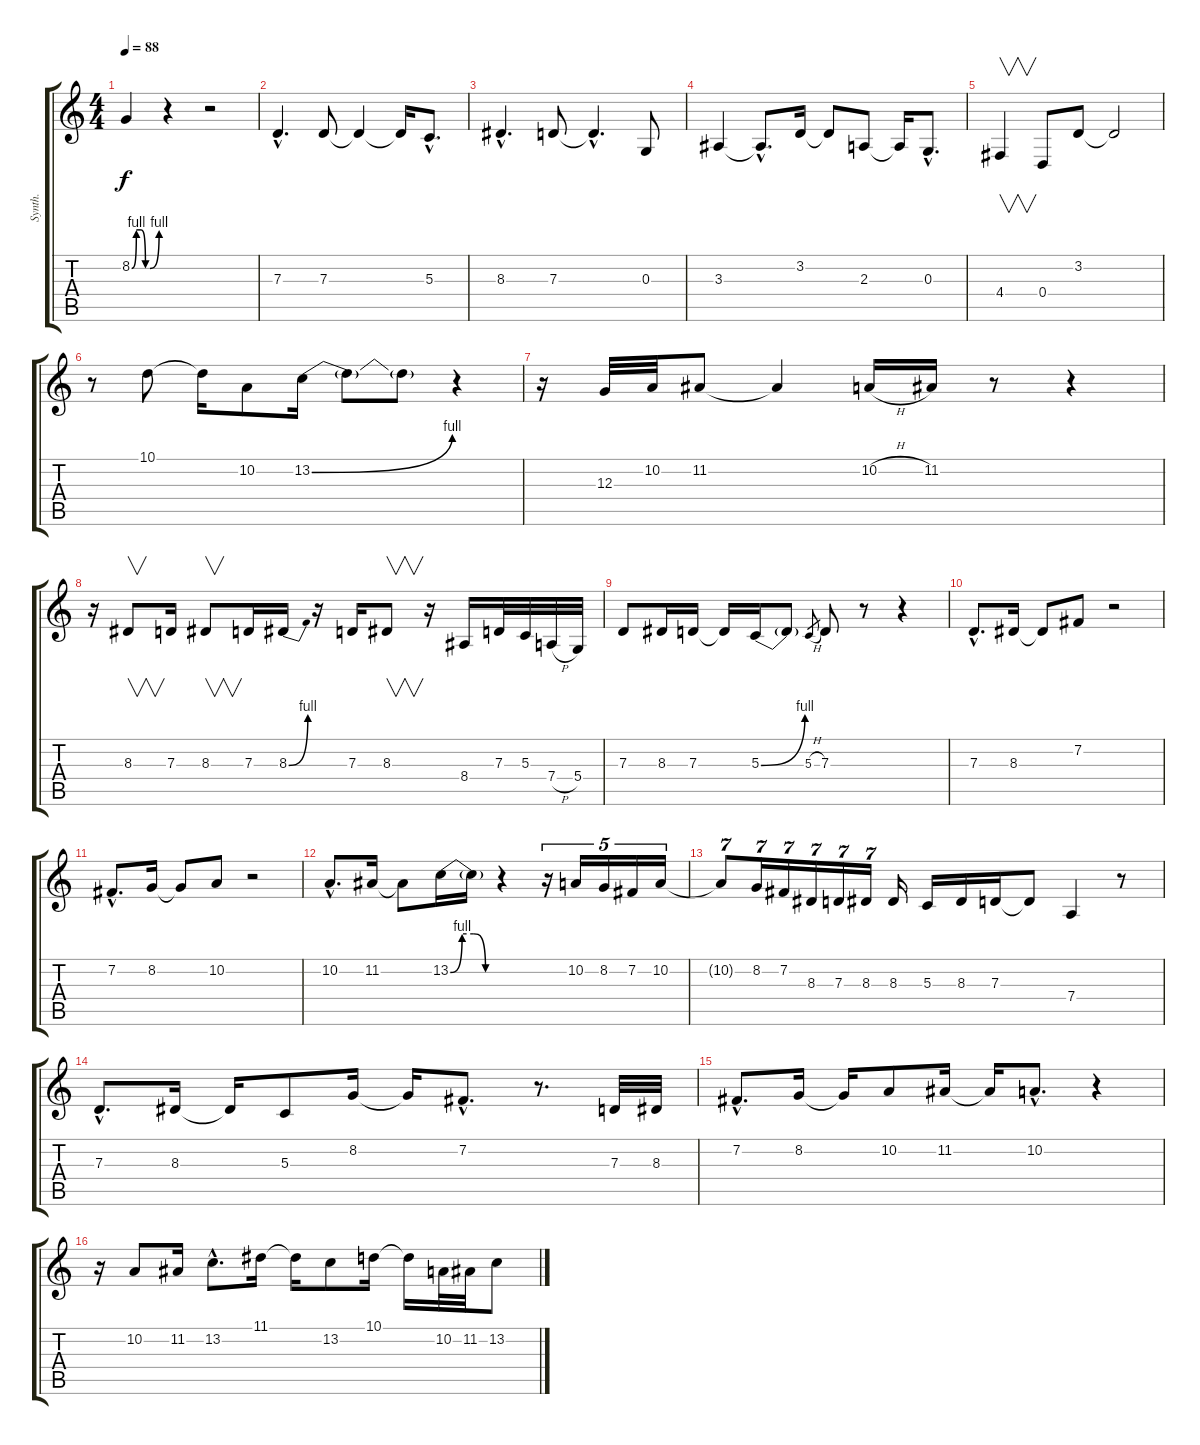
\track ("Synth." "Synth.") {instrument sitar}
\staff {score tabs}
\tuning (E4 B3 G3 D3 A2 E2) {hide}
\ts (4 4)
\tempo 88
\clef g2
\ks c
8.2{be (custom 0 0 10 4 20 4 30 0 40 0 60 4)}.4{dy f} r.4 r.2 |
7.3{hac}.4{d} 7.3.8 7.3{t}.4 7.3{t}.16 5.3{hac}.8{d} |
8.3{hac}.4{d} 7.3.8 7.3{hac t}.4{d} 0.3.8 |
3.3.4 3.3{hac t}.8{d} 3.2.16 3.2{t}.8 2.3.8 2.3{t}.16 0.3{hac}.8{d} |
4.4.4{v} 0.4.8 3.2.8 3.2{t}.2 |
r.8 10.1.8 10.1{t}.16 10.2.8 13.2{be (bend 0 0 60 4)}.16 13.2{t}.8 13.2{t}.8 r.4 |
r.16 12.3.32 10.2.32 11.2.8 11.2{t}.4 10.2{h}.16 11.2.16 r.8 r.4 |
r.16 8.3.8{v} 7.3.16 8.3.8{v} 7.3.16 8.3{be (bend 0 0 60 4)}.16 r.16 7.3.16 8.3.8{v} r.16 8.4.16 7.3.32 5.3.32 7.4{h}.32 5.4.32 |
7.3.8 8.3.16 7.3.16 7.3{t}.16 5.3{be (bend 0 0 60 4)}.16 5.3{t}.8 5.3{h}.8{gr} 7.3.8 r.8 r.4 |
7.3{hac}.8{d} 8.3.16 8.3{t}.8 7.2.8 r.2 |
7.2{hac}.8{d} 8.2.16 8.2{t}.8 10.2.8 r.2 |
10.2{hac}.8{d} 11.2.16 11.2{t}.8 13.2{be (custom 0 0 15 4 30 4 45 0 60 0)}.16 13.2{t}.16 r.4 r.16{tu (5 4)} 10.2.16{tu (5 4)} 8.2.16{tu (5 4)} 7.2.16{tu (5 4)} 10.2.16{tu (5 4)} |
10.2{t}.8{tu (7 4)} 8.2.16{tu (7 4)} 7.2.16{tu (7 4)} 8.3.16{tu (7 4)} 7.3.16{tu (7 4)} 8.3.16{tu (7 4)} 8.3.16 5.3.16 8.3.16 7.3.16 7.3{t}.8 7.4.4 r.8 |
7.3{hac}.8{d} 8.3.16 8.3{t}.16 5.3.8 8.2.16 8.2{t}.16 7.2{hac}.8{d} r.8{d} 7.3.32 8.3.32 |
7.2{hac}.8{d} 8.2.16 8.2{t}.16 10.2.8 11.2.16 11.2{t}.16 10.2{hac}.8{d} r.4 |
r.16 10.2.8 11.2.16 13.2{hac}.8{d} 11.1.16 11.1{t}.16 13.2.8 10.1.16 10.1{t}.16 10.2.32 11.2.32 13.2.8
